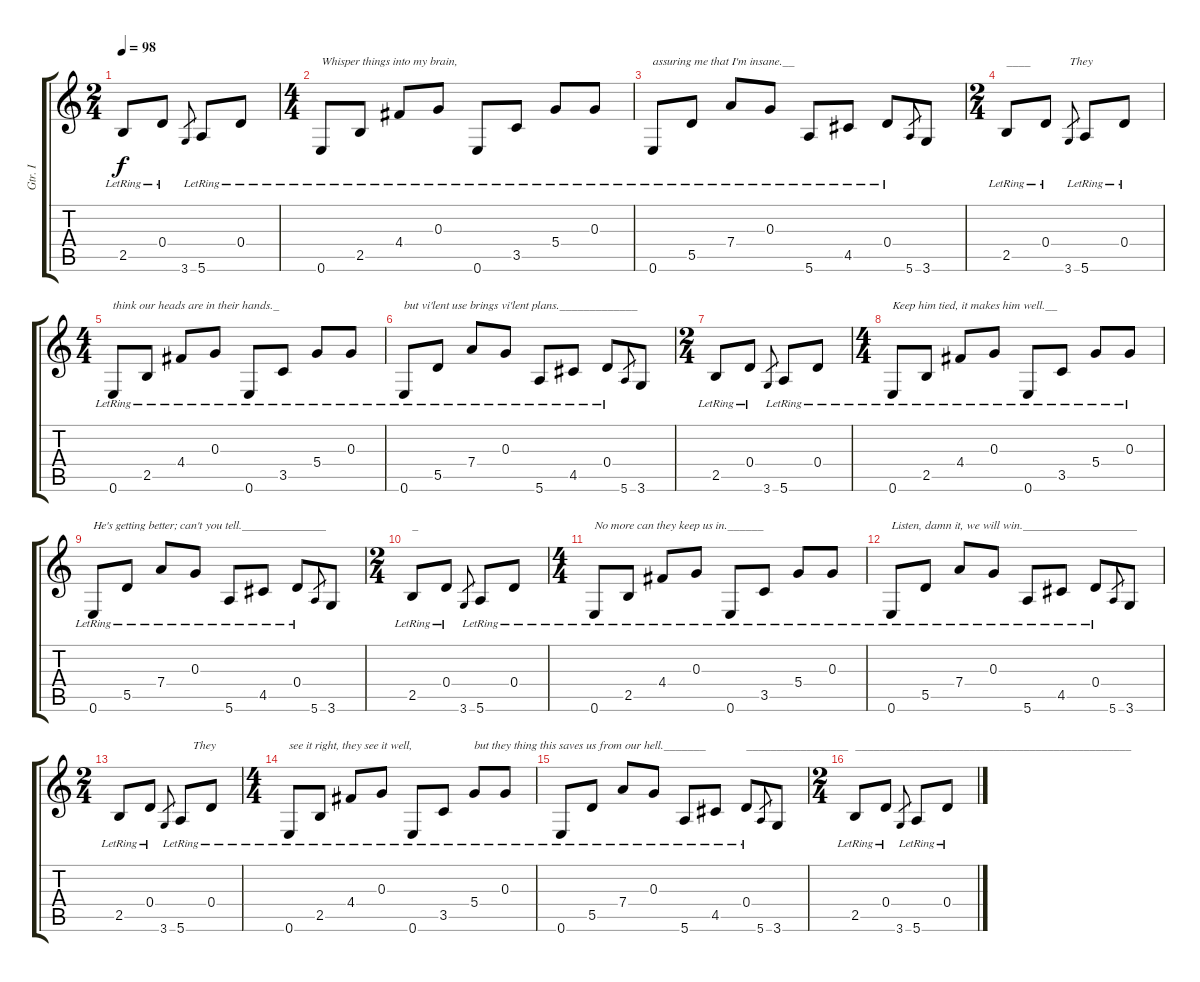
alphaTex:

\track ("Gtr. I" "Gtr. I") {instrument distortionguitar}
\staff {score tabs}
\tuning (E4 B3 G3 D3 A2 E2) {hide}
\ts (2 4)
\tempo 98
\clef g2
\ks c
2.5{lr}.8{dy f instrument electricguitarclean} 0.4{lr}.8 3.6.8{gr} 5.6{lr}.8 0.4{lr}.8 |
\ts (4 4)
0.6{lr}.8{txt "Whisper things into my brain," instrument electricguitarclean} 2.5{lr}.8 4.4{lr}.8 0.3{lr}.8 0.6{lr}.8 3.5{lr}.8 5.4{lr}.8 0.3{lr}.8 |
0.6{lr}.8{txt "assuring me that I'm insane.__" instrument electricguitarclean} 5.5{lr}.8 7.4{lr}.8 0.3{lr}.8 5.6{lr}.8 4.5{lr}.8 0.4{lr}.8 5.6.8{gr} 3.6.8 |
\ts (2 4)
2.5{lr}.8{txt "____             They"} 0.4{lr}.8 3.6.8{gr} 5.6{lr}.8 0.4{lr}.8 |
\ts (4 4)
0.6{lr}.8{txt "think our heads are in their hands._"} 2.5{lr}.8 4.4{lr}.8 0.3{lr}.8 0.6{lr}.8 3.5{lr}.8 5.4{lr}.8 0.3{lr}.8 |
0.6{lr}.8{txt "but vi'lent use brings vi'lent plans._____________"} 5.5{lr}.8 7.4{lr}.8 0.3{lr}.8 5.6{lr}.8 4.5{lr}.8 0.4{lr}.8 5.6.8{gr} 3.6.8 |
\ts (2 4)
2.5{lr}.8 0.4{lr}.8 3.6.8{gr} 5.6{lr}.8 0.4{lr}.8 |
\ts (4 4)
0.6{lr}.8{txt "Keep him tied, it makes him well.__" instrument electricguitarclean} 2.5{lr}.8 4.4{lr}.8 0.3{lr}.8 0.6{lr}.8 3.5{lr}.8 5.4{lr}.8 0.3{lr}.8 |
0.6{lr}.8{txt "He's getting better; can't you tell.______________" instrument electricguitarclean} 5.5{lr}.8 7.4{lr}.8 0.3{lr}.8 5.6{lr}.8 4.5{lr}.8 0.4{lr}.8 5.6.8{gr} 3.6.8 |
\ts (2 4)
2.5{lr}.8{txt "_" instrument electricguitarclean} 0.4{lr}.8 3.6.8{gr} 5.6{lr}.8 0.4{lr}.8 |
\ts (4 4)
0.6{lr}.8{txt "No more can they keep us in.______"} 2.5{lr}.8 4.4{lr}.8 0.3{lr}.8 0.6{lr}.8 3.5{lr}.8 5.4{lr}.8 0.3{lr}.8 |
0.6{lr}.8{txt "Listen, damn it, we will win.___________________"} 5.5{lr}.8 7.4{lr}.8 0.3{lr}.8 5.6{lr}.8 4.5{lr}.8 0.4{lr}.8 5.6.8{gr} 3.6.8 |
\ts (2 4)
2.5{lr}.8 0.4{lr}.8 3.6.8{gr} 5.6{lr}.8{txt "    They"} 0.4{lr}.8 |
\ts (4 4)
0.6{lr}.8{txt "see it right, they see it well, " instrument electricguitarclean} 2.5{lr}.8 4.4{lr}.8 0.3{lr}.8 0.6{lr}.8 3.5{lr}.8 5.4{lr}.8{txt "but they thing this saves us from our hell._______"} 0.3{lr}.8 |
0.6{lr}.8{instrument electricguitarclean} 5.5{lr}.8 7.4{lr}.8 0.3{lr}.8 5.6{lr}.8 4.5{lr}.8 0.4{lr}.8{txt "_________________"} 5.6.8{gr} 3.6.8 |
\ts (2 4)
2.5{lr}.8{txt "______________________________________________"} 0.4{lr}.8 3.6.8{gr} 5.6{lr}.8 0.4{lr}.8
